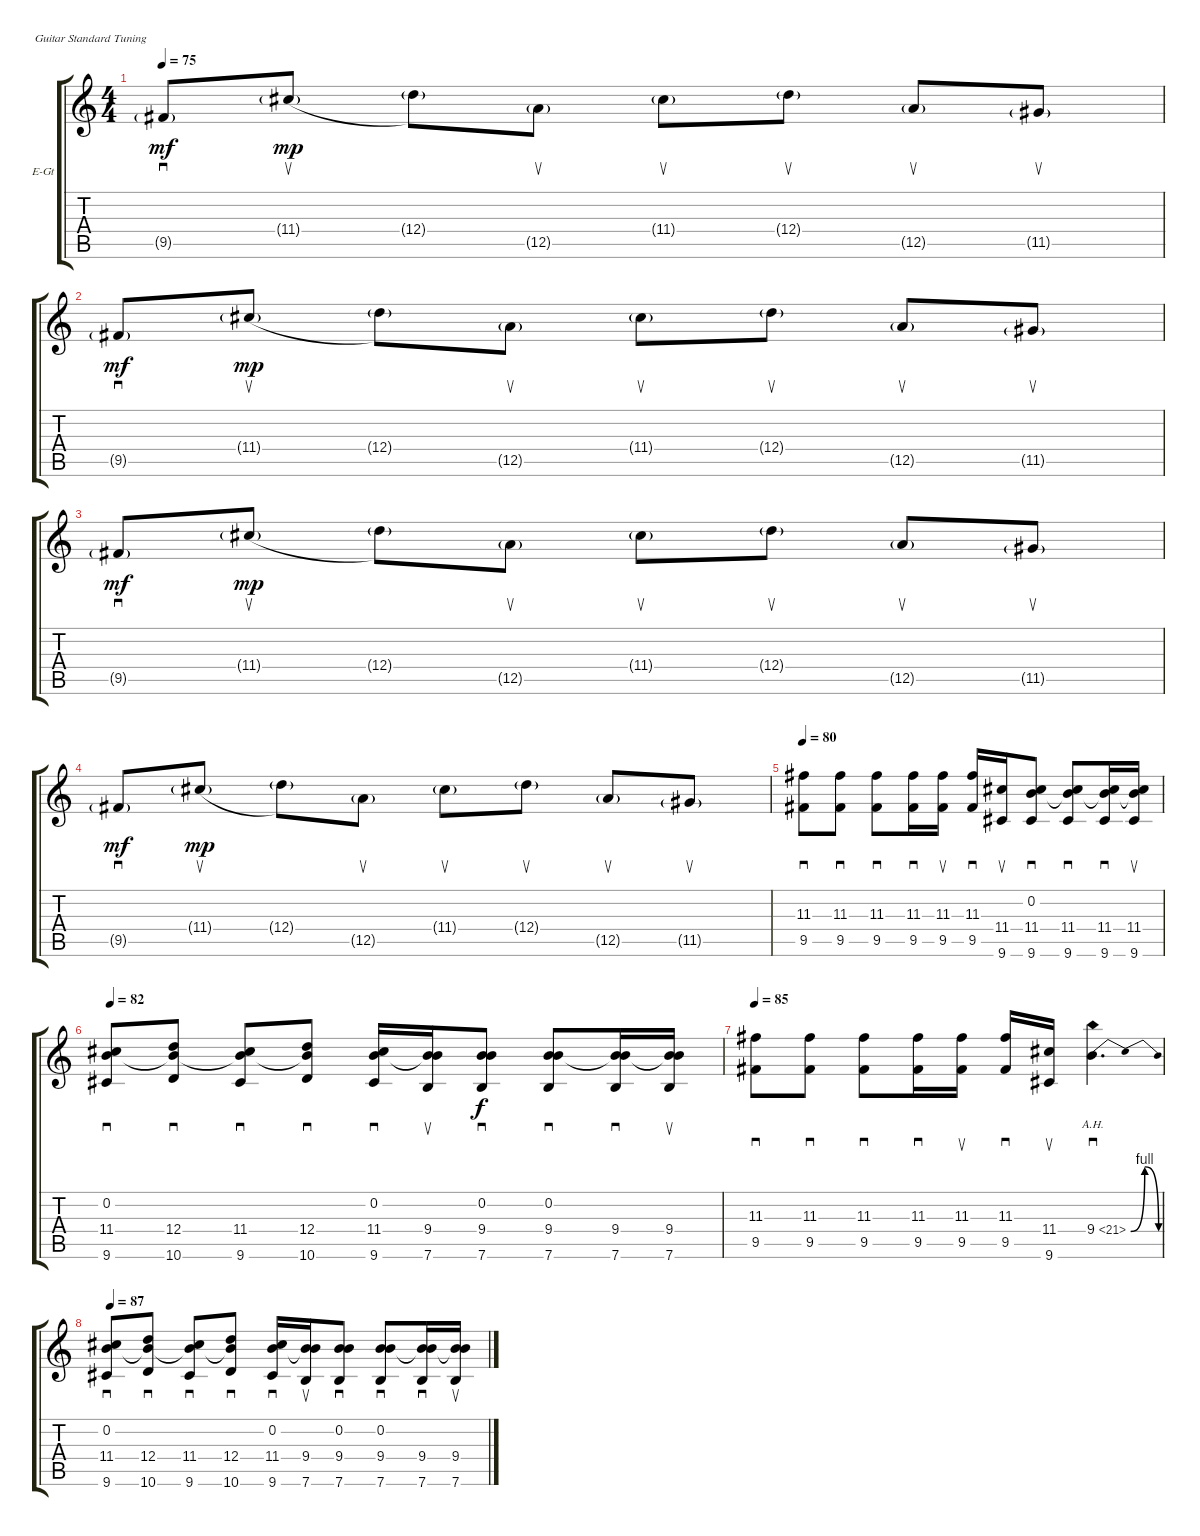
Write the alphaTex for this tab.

\defaultSystemsLayout 4
\bracketExtendMode groupsimilarinstruments
\firstSystemTrackNameOrientation horizontal
\otherSystemsTrackNameOrientation horizontal
\track ("Isaac Brock - Guitar 1" "E-Gt") {instrument distortionguitar}
\staff {score tabs}
\tuning (E4 B3 G3 D3 A2 E2)
\ts (4 4)
\tempo 75
\clef g2
\scale
0.333333
\ks c
9.5{g}.8{sd dy mf} 11.4{g}.8{su dy mp legatoorigin} 12.4{g}.8 12.5{g}.8{su} 11.4{g}.8{su} 12.4{g}.8{su} 12.5{g}.8{su} 11.5{g}.8{su} |
\scale
0.333333 9.5{g}.8{sd dy mf} 11.4{g}.8{su dy mp legatoorigin} 12.4{g}.8 12.5{g}.8{su} 11.4{g}.8{su} 12.4{g}.8{su} 12.5{g}.8{su} 11.5{g}.8{su} |
\scale
0.333333 9.5{g}.8{sd dy mf} 11.4{g}.8{su dy mp legatoorigin} 12.4{g}.8 12.5{g}.8{su} 11.4{g}.8{su} 12.4{g}.8{su} 12.5{g}.8{su} 11.5{g}.8{su} |
\scale
0.333333 9.5{g}.8{sd dy mf} 11.4{g}.8{su dy mp legatoorigin} 12.4{g}.8 12.5{g}.8{su} 11.4{g}.8{su} 12.4{g}.8{su} 12.5{g}.8{su} 11.5{g}.8{su} |
\tempo 80
\scale
0.333333 (9.5 11.3).8{sd} (9.5 11.3).8{sd} (9.5 11.3).8{sd} (9.5 11.3).16{sd} (9.5 11.3).16{su} (9.5 11.3).16{sd} (9.6 11.4).16{su} (11.4 9.6 0.2).8{sd} (11.4 9.6 0.2{t}).8{sd} (11.4 9.6 0.2{t}).16{sd} (11.4 9.6 0.2{t}).16{su} |
\tempo 82
\scale
0.333333 (9.6 11.4 0.2).8{sd} (12.4 10.6 0.2{t}).8{sd} (9.6 11.4 0.2{t}).8{sd} (12.4 10.6 0.2{t}).8{sd} (9.6 11.4 0.2).16{sd} (7.6 9.4 0.2{t}).16{su} (9.4 7.6 0.2).8{sd dy f} (9.4 7.6 0.2).8{sd} (7.6 9.4 0.2{t}).16{sd} (9.4 7.6 0.2{t}).16{su} |
\tempo 85
\scale
0.333333 (9.5 11.3).8{sd} (9.5 11.3).8{sd} (9.5 11.3).8{sd} (9.5 11.3).16{sd} (9.5 11.3).16{su} (9.5 11.3).16{sd} (9.6 11.4).16{su} 9.4{be (bendrelease 16.8 0 25.8 4 37.199999999999996 4 43.8 0) ah 12}.4{d sd} |
\tempo 87
\scale
0.333333 (9.6 11.4 0.2).8{sd} (12.4 10.6 0.2{t}).8{sd} (9.6 11.4 0.2{t}).8{sd} (12.4 10.6 0.2{t}).8{sd} (9.6 11.4 0.2).16{sd} (7.6 9.4 0.2{t}).16{su} (9.4 7.6 0.2).8{sd} (9.4 7.6 0.2).8{sd} (7.6 9.4 0.2{t}).16{sd} (9.4 7.6 0.2{t}).16{su}
